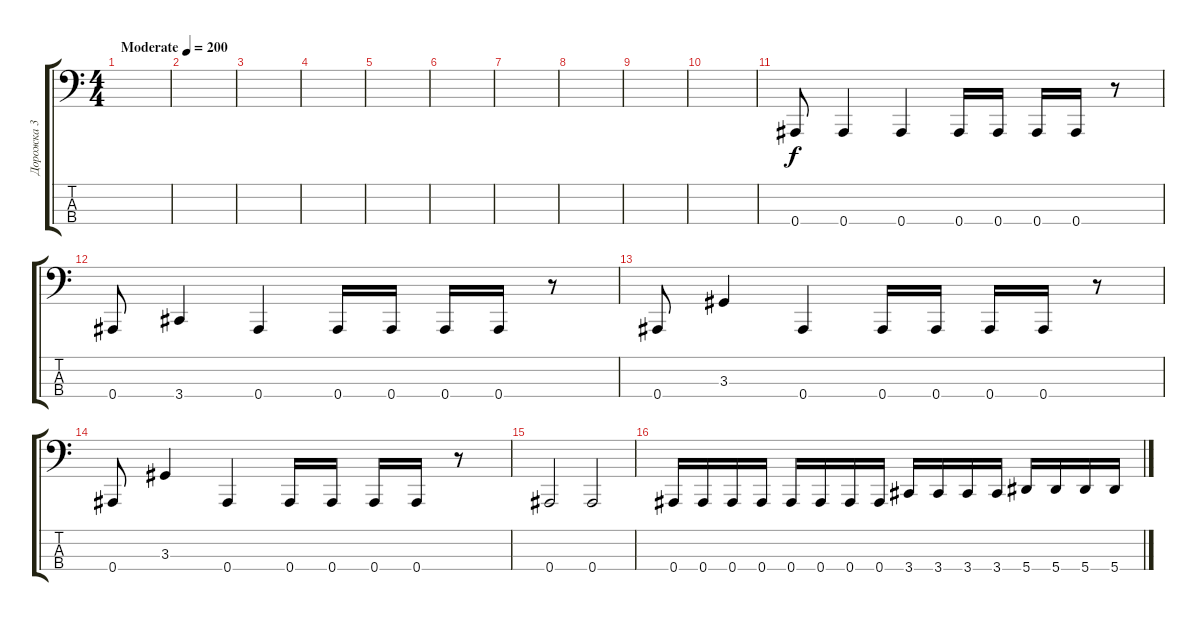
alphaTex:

\track ("Дорожка 3" "Дорожка 3") {instrument electricbassfinger}
\staff {score tabs}
\tuning (Eb2 Bb1 F1 Bb0) {hide}
\ts (4 4)
\tempo (200 "Moderate")
\clef f4
\ks c
|
|
|
|
|
|
|
|
|
|
0.4.8 0.4.4 0.4.4 0.4.16 0.4.16 0.4.16 0.4.16 r.8 |
0.4.8 3.4.4 0.4.4 0.4.16 0.4.16 0.4.16 0.4.16 r.8 |
0.4.8 3.3.4 0.4.4 0.4.16 0.4.16 0.4.16 0.4.16 r.8 |
0.4.8 3.3.4 0.4.4 0.4.16 0.4.16 0.4.16 0.4.16 r.8 |
0.4.2 0.4.2 |
0.4.16 0.4.16 0.4.16 0.4.16 0.4.16 0.4.16 0.4.16 0.4.16 3.4.16 3.4.16 3.4.16 3.4.16 5.4.16 5.4.16 5.4.16 5.4.16
